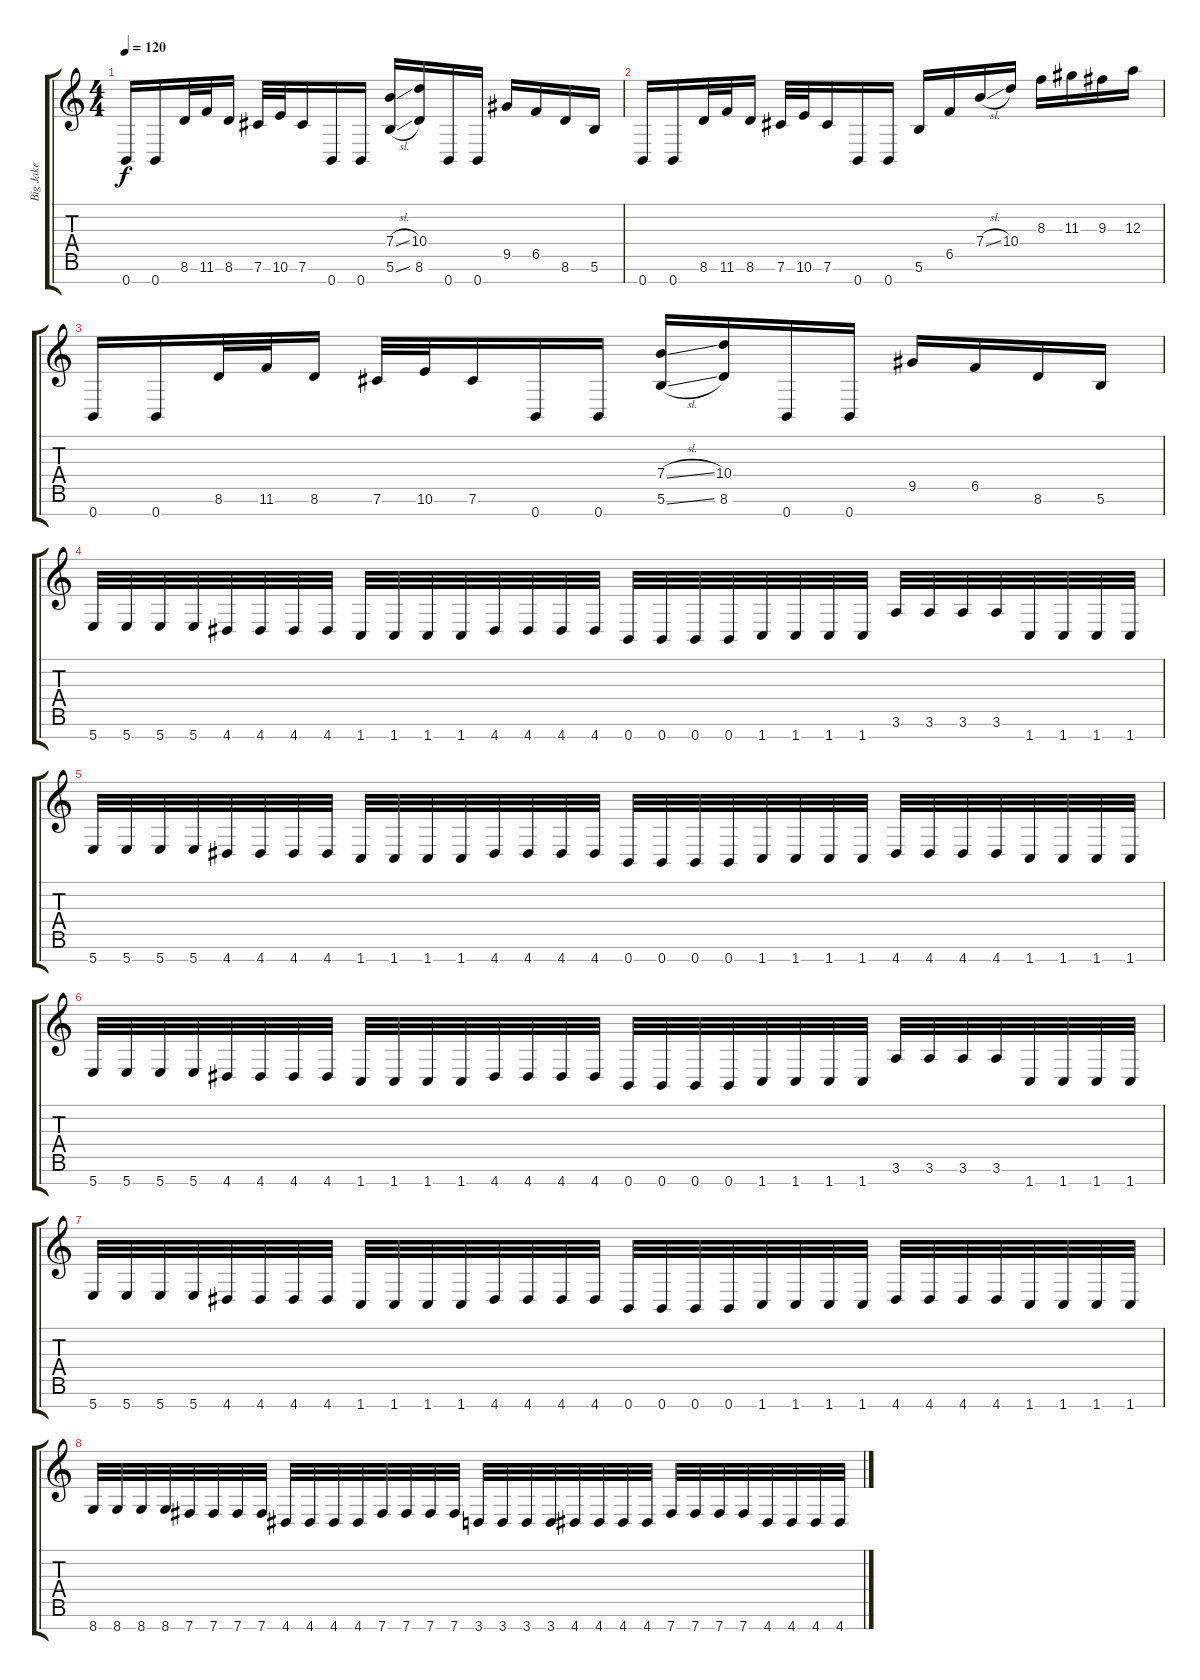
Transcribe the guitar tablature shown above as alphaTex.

\track ("Big Jake" "Big Jake") {instrument distortionguitar}
\staff {score tabs}
\tuning (Gb4 Db4 A3 E3 B2 Gb2 B1) {hide}
\ts (4 4)
\tempo 120
\clef g2
\ks c
0.7.16{dy f} 0.7.16 8.6.32 11.6.32 8.6.16 7.6.32 10.6.32 7.6.16 0.7.16 0.7.16 (7.4{sl} 5.6{sl}).16 (10.4 8.6).16 0.7.16 0.7.16 9.5.16 6.5.16 8.6.16 5.6.16 |
0.7.16 0.7.16 8.6.32 11.6.32 8.6.16 7.6.32 10.6.32 7.6.16 0.7.16 0.7.16 5.6.16 6.5.16 7.4{sl}.16 10.4.16 8.3.16 11.3.16 9.3.16 12.3.16 |
0.7.16 0.7.16 8.6.32 11.6.32 8.6.16 7.6.32 10.6.32 7.6.16 0.7.16 0.7.16 (7.4{sl} 5.6{sl}).16 (10.4 8.6).16 0.7.16 0.7.16 9.5.16 6.5.16 8.6.16 5.6.16 |
5.7.32 5.7.32 5.7.32 5.7.32 4.7.32 4.7.32 4.7.32 4.7.32 1.7.32 1.7.32 1.7.32 1.7.32 4.7.32 4.7.32 4.7.32 4.7.32 0.7.32 0.7.32 0.7.32 0.7.32 1.7.32 1.7.32 1.7.32 1.7.32 3.6.32 3.6.32 3.6.32 3.6.32 1.7.32 1.7.32 1.7.32 1.7.32 |
5.7.32 5.7.32 5.7.32 5.7.32 4.7.32 4.7.32 4.7.32 4.7.32 1.7.32 1.7.32 1.7.32 1.7.32 4.7.32 4.7.32 4.7.32 4.7.32 0.7.32 0.7.32 0.7.32 0.7.32 1.7.32 1.7.32 1.7.32 1.7.32 4.7.32 4.7.32 4.7.32 4.7.32 1.7.32 1.7.32 1.7.32 1.7.32 |
5.7.32 5.7.32 5.7.32 5.7.32 4.7.32 4.7.32 4.7.32 4.7.32 1.7.32 1.7.32 1.7.32 1.7.32 4.7.32 4.7.32 4.7.32 4.7.32 0.7.32 0.7.32 0.7.32 0.7.32 1.7.32 1.7.32 1.7.32 1.7.32 3.6.32 3.6.32 3.6.32 3.6.32 1.7.32 1.7.32 1.7.32 1.7.32 |
5.7.32 5.7.32 5.7.32 5.7.32 4.7.32 4.7.32 4.7.32 4.7.32 1.7.32 1.7.32 1.7.32 1.7.32 4.7.32 4.7.32 4.7.32 4.7.32 0.7.32 0.7.32 0.7.32 0.7.32 1.7.32 1.7.32 1.7.32 1.7.32 4.7.32 4.7.32 4.7.32 4.7.32 1.7.32 1.7.32 1.7.32 1.7.32 |
8.7.32 8.7.32 8.7.32 8.7.32 7.7.32 7.7.32 7.7.32 7.7.32 4.7.32 4.7.32 4.7.32 4.7.32 7.7.32 7.7.32 7.7.32 7.7.32 3.7.32 3.7.32 3.7.32 3.7.32 4.7.32 4.7.32 4.7.32 4.7.32 7.7.32 7.7.32 7.7.32 7.7.32 4.7.32 4.7.32 4.7.32 4.7.32
